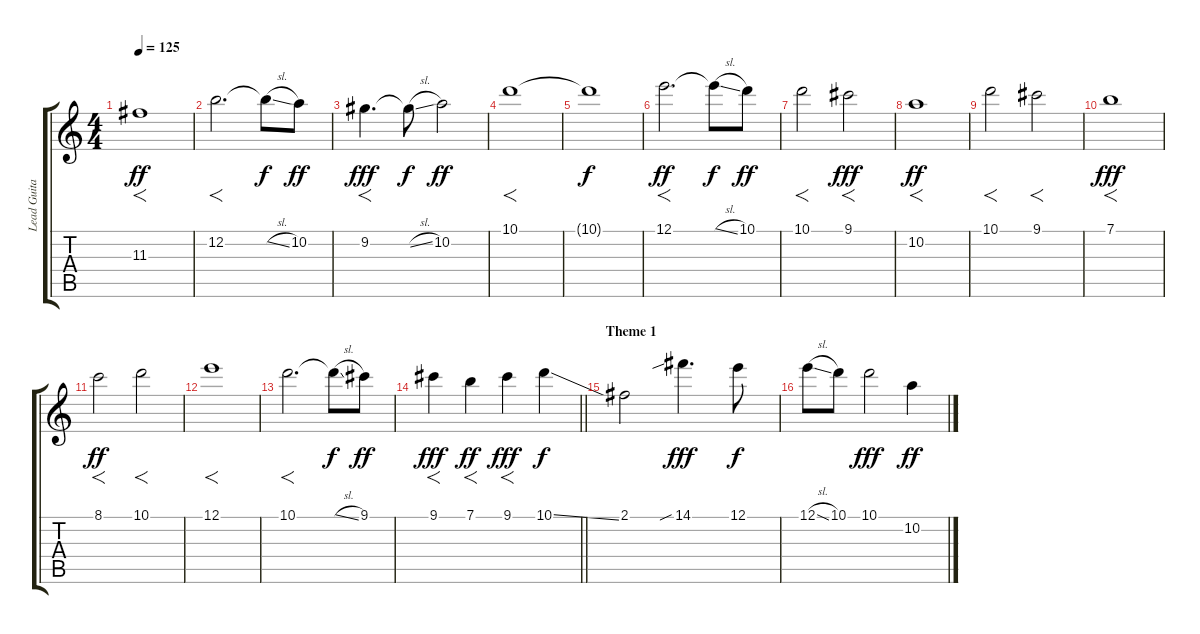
\track ("Lead Guitar" "Lead Guita") {instrument overdrivenguitar}
\staff {score tabs}
\tuning (E4 B3 G3 D3 A2 E2) {hide}
\ts (4 4)
\tempo 125
\clef g2
\ks c
11.3.1{f dy ff} |
12.2.2{f d} 12.2{sl t}.8{dy f} 10.2.8{dy ff} |
9.2.4{f d dy fff} 9.2{sl t}.8{dy f} 10.2.2{dy ff} |
10.1.1{f} |
10.1{t}.1{dy f} |
12.1.2{f d dy ff} 12.1{sl t}.8{dy f} 10.1.8{dy ff} |
10.1.2{f} 9.1.2{f dy fff} |
10.2.1{f dy ff} |
10.1.2{f} 9.1.2{f} |
7.1.1{f dy fff} |
8.1.2{f dy ff} 10.1.2{f} |
12.1.1{f} |
10.1.2{f d} 10.1{sl t}.8{dy f} 9.1.8{dy ff} |
\barLineRight lightlight
9.1.4{f dy fff} 7.1.4{f dy ff} 9.1.4{f dy fff} 10.1{ss}.4{dy f} |
\section ("" "Theme 1")
2.1.2 14.1{sib}.4{d dy fff} 12.1.8{dy f} |
12.1{sl}.8 10.1.8 10.1.2{dy fff} 10.2.4{dy ff}
